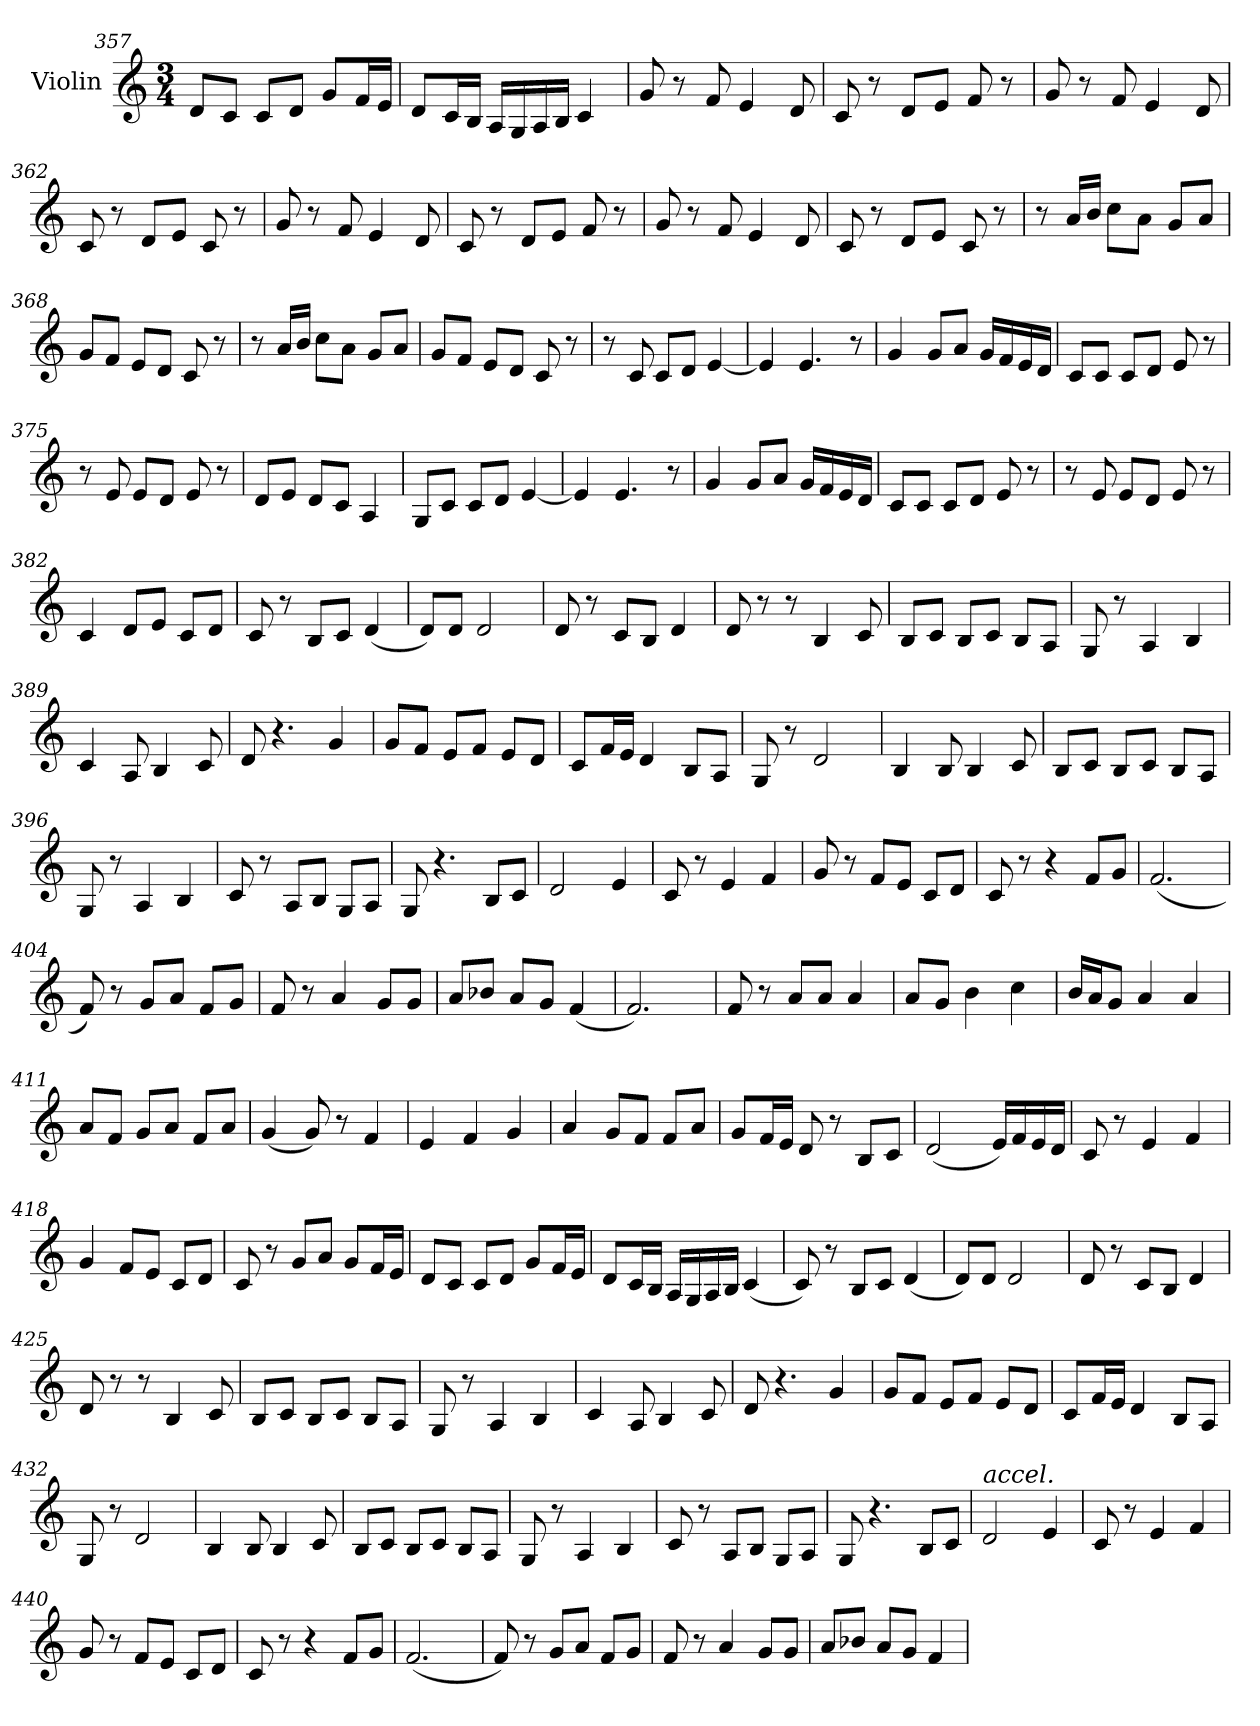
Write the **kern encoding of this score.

**kern
*part1
*staff1
*I"Violin
*clefG2
*k[]
*M3/4
=357
8d/L
8c/J
8c/L
8d/J
8g/L
16f/L
16e/JJ
=358
8d/L
16c/L
16B/JJ
16A/LL
16G/
16A/
16B/JJ
4c/
!!LO:LB:g=z
=359
8g/
8r
8f/
4e/
8d/
=360
8c/
8r
8d/L
8e/J
8f/
8r
=361
8g/
8r
8f/
4e/
8d/
=362
8c/
8r
8d/L
8e/J
8c/
8r
=363
8g/
8r
8f/
4e/
8d/
=364
8c/
8r
8d/L
8e/J
8f/
8r
!!LO:LB:g=z
=365
8g/
8r
8f/
4e/
8d/
=366
8c/
8r
8d/L
8e/J
8c/
8r
=367
8r
16a/LL
16b/JJ
8cc\L
8a\J
8g/L
8a/J
=368
8g/L
8f/J
8e/L
8d/J
8c/
8r
=369
8r
16a/LL
16b/JJ
8cc\L
8a\J
8g/L
8a/J
=370
8g/L
8f/J
8e/L
8d/J
8c/
8r
!!LO:LB:g=z
=371
8r
8c/
8c/L
8d/J
[4e/
=372
4e/]
4.e/
8r
=373
4g/
8g/L
8a/J
16g/LL
16f/
16e/
16d/JJ
=374
8c/L
8c/J
8c/L
8d/J
8e/
8r
=375
8r
8e/
8e/L
8d/J
8e/
8r
=376
8d/L
8e/J
8d/L
8c/J
4A/
!!LO:PB:g=z
=377
8G/L
8c/J
8c/L
8d/J
[4e/
=378
4e/]
4.e/
8r
=379
4g/
8g/L
8a/J
16g/LL
16f/
16e/
16d/JJ
=380
8c/L
8c/J
8c/L
8d/J
8e/
8r
=381
8r
8e/
8e/L
8d/J
8e/
8r
=382
4c/
8d/L
8e/J
8c/L
8d/J
!!LO:LB:g=z
=383
8c/
8r
8B/L
8c/J
(<4d/
=384
8d/L)
8d/J
2d/
=385
8d/
8r
8c/L
8B/J
4d/
=386
8d/
8r
8r
4B/
8c/
=387
8B/L
8c/J
8B/L
8c/J
8B/L
8A/J
=388
8G/
8r
4A/
4B/
!!LO:LB:g=z
=389
4c/
8A/
4B/
8c/
=390
8d/
4.r
4g/
=391
8g/L
8f/J
8e/L
8f/J
8e/L
8d/J
=392
8c/L
16f/L
16e/JJ
4d/
8B/L
8A/J
=393
8G/
8r
2d/
=394
4B/
8B/
4B/
8c/
!!LO:LB:g=z
=395
8B/L
8c/J
8B/L
8c/J
8B/L
8A/J
=396
8G/
8r
4A/
4B/
=397
8c/
8r
8A/L
8B/J
8G/L
8A/J
=398
8G/
4.r
8B/L
8c/J
=399
2d/
4e/
=400
8c/
8r
4e/
4f/
!!LO:LB:g=z
=401
8g/
8r
8f/L
8e/J
8c/L
8d/J
=402
8c/
8r
4r
8f/L
8g/J
=403
(<2.f/
=404
8f/)
8r
8g/L
8a/J
8f/L
8g/J
=405
8f/
8r
4a/
8g/L
8g/J
=406
8a/L
8b-X/J
8a/L
8g/J
(<4f/
=407
2.f/)
!!LO:LB:g=z
=408
8f/
8r
8a/L
8a/J
4a/
=409
8a/L
8g/J
4b\
4cc\
=410
16b/LL
16a/J
8g/J
4a/
4a/
=411
8a/L
8f/J
8g/L
8a/J
8f/L
8a/J
=412
(<4g/
8g/)
8r
4f/
=413
4e/
4f/
4g/
!!LO:LB:g=z
=414
4a/
8g/L
8f/J
8f/L
8a/J
=415
8g/L
16f/L
16e/JJ
8d/
8r
8B/L
8c/J
=416
(<2d/
16e/LL)
16f/
16e/
16d/JJ
=417
8c/
8r
4e/
4f/
=418
4g/
8f/L
8e/J
8c/L
8d/J
=419
8c/
8r
8g/L
8a/J
8g/L
16f/L
16e/JJ
!!LO:LB:g=z
=420
8d/L
8c/J
8c/L
8d/J
8g/L
16f/L
16e/JJ
=421
8d/L
16c/L
16B/JJ
16A/LL
16G/
16A/
16B/JJ
(<4c/
=422
8c/)
8r
8B/L
8c/J
(<4d/
=423
8d/L)
8d/J
2d/
=424
8d/
8r
8c/L
8B/J
4d/
=425
8d/
8r
8r
4B/
8c/
!!LO:PB:g=z
=426
8B/L
8c/J
8B/L
8c/J
8B/L
8A/J
=427
8G/
8r
4A/
4B/
=428
4c/
8A/
4B/
8c/
=429
8d/
4.r
4g/
=430
8g/L
8f/J
8e/L
8f/J
8e/L
8d/J
=431
8c/L
16f/L
16e/JJ
4d/
8B/L
8A/J
!!LO:LB:g=z
=432
8G/
8r
2d/
=433
4B/
8B/
4B/
8c/
=434
8B/L
8c/J
8B/L
8c/J
8B/L
8A/J
=435
8G/
8r
4A/
4B/
=436
8c/
8r
8A/L
8B/J
8G/L
8A/J
=437
8G/
4.r
8B/L
8c/J
!!LO:LB:g=z
=438
!LO:TX:a:i:t=accel.
2d/
4e/
=439
8c/
8r
4e/
4f/
=440
8g/
8r
8f/L
8e/J
8c/L
8d/J
=441
8c/
8r
4r
8f/L
8g/J
=442
(<2.f/
=443
8f/)
8r
8g/L
8a/J
8f/L
8g/J
=444
8f/
8r
4a/
8g/L
8g/J
!!LO:LB:g=z
=445
8a/L
8b-X/J
8a/L
8g/J
4f/
=
*-
